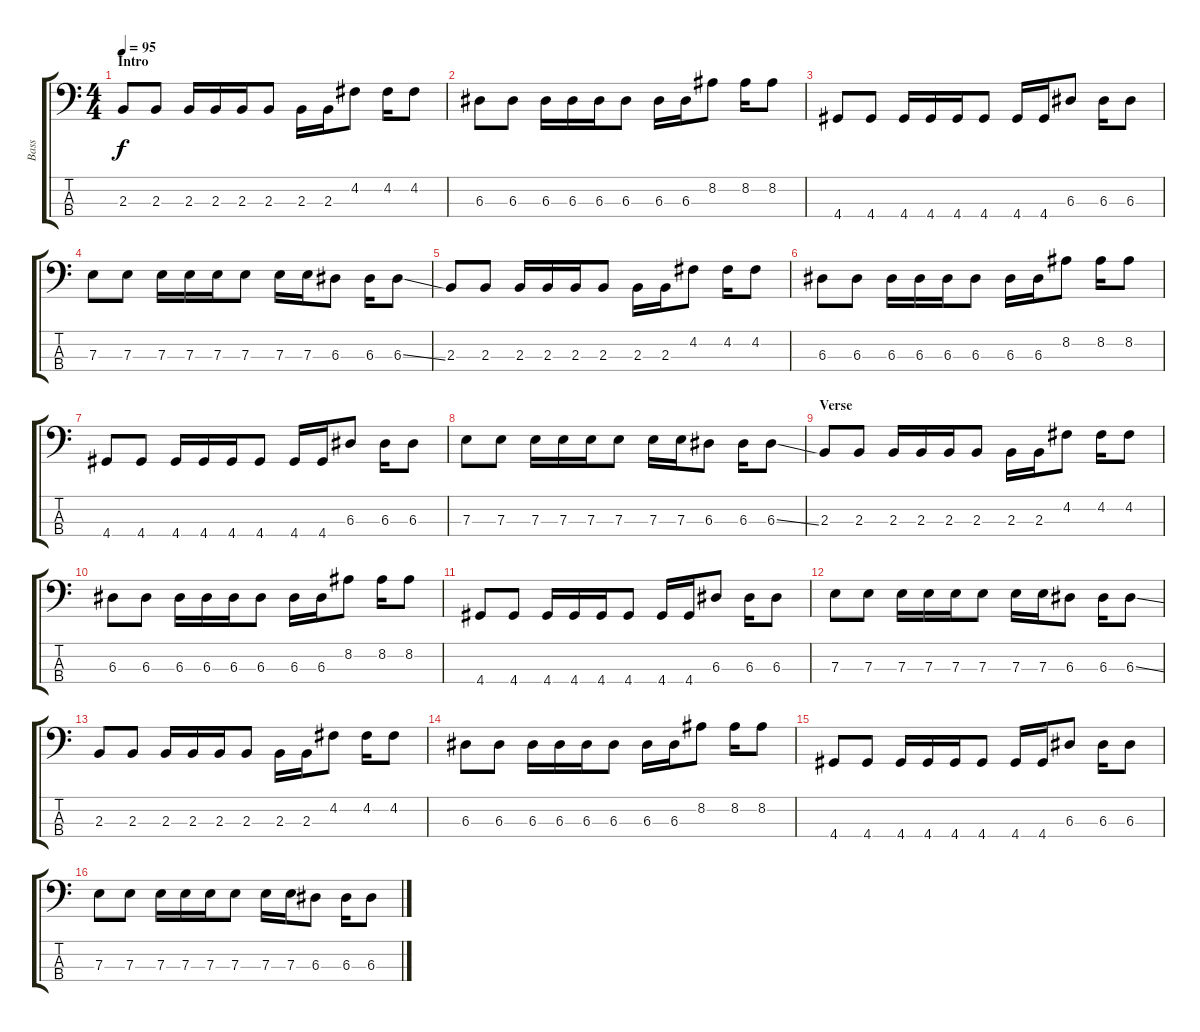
\track ("Bass" "Bass") {instrument electricbasspick}
\staff {score tabs}
\tuning (G2 D2 A1 E1) {hide}
\ts (4 4)
\section ("" "Intro")
\tempo 95
\clef f4
\ks c
2.3.8{dy f instrument electricbasspick} 2.3.8 2.3.16 2.3.16 2.3.16 2.3.8 2.3.16 2.3.16 4.2.8 4.2.16 4.2.8 |
6.3.8 6.3.8 6.3.16 6.3.16 6.3.16 6.3.8 6.3.16 6.3.16 8.2.8 8.2.16 8.2.8 |
4.4.8 4.4.8 4.4.16 4.4.16 4.4.16 4.4.8 4.4.16 4.4.16 6.3.8 6.3.16 6.3.8 |
7.3.8 7.3.8 7.3.16 7.3.16 7.3.16 7.3.8 7.3.16 7.3.16 6.3.8 6.3.16 6.3{ss}.8 |
2.3.8 2.3.8 2.3.16 2.3.16 2.3.16 2.3.8 2.3.16 2.3.16 4.2.8 4.2.16 4.2.8 |
6.3.8 6.3.8 6.3.16 6.3.16 6.3.16 6.3.8 6.3.16 6.3.16 8.2.8 8.2.16 8.2.8 |
4.4.8 4.4.8 4.4.16 4.4.16 4.4.16 4.4.8 4.4.16 4.4.16 6.3.8 6.3.16 6.3.8 |
7.3.8 7.3.8 7.3.16 7.3.16 7.3.16 7.3.8 7.3.16 7.3.16 6.3.8 6.3.16 6.3{ss}.8 |
\section ("" "Verse")
2.3.8 2.3.8 2.3.16 2.3.16 2.3.16 2.3.8 2.3.16 2.3.16 4.2.8 4.2.16 4.2.8 |
6.3.8 6.3.8 6.3.16 6.3.16 6.3.16 6.3.8 6.3.16 6.3.16 8.2.8 8.2.16 8.2.8 |
4.4.8 4.4.8 4.4.16 4.4.16 4.4.16 4.4.8 4.4.16 4.4.16 6.3.8 6.3.16 6.3.8 |
7.3.8 7.3.8 7.3.16 7.3.16 7.3.16 7.3.8 7.3.16 7.3.16 6.3.8 6.3.16 6.3{ss}.8 |
2.3.8 2.3.8 2.3.16 2.3.16 2.3.16 2.3.8 2.3.16 2.3.16 4.2.8 4.2.16 4.2.8 |
6.3.8 6.3.8 6.3.16 6.3.16 6.3.16 6.3.8 6.3.16 6.3.16 8.2.8 8.2.16 8.2.8 |
4.4.8 4.4.8 4.4.16 4.4.16 4.4.16 4.4.8 4.4.16 4.4.16 6.3.8 6.3.16 6.3.8 |
7.3.8 7.3.8 7.3.16 7.3.16 7.3.16 7.3.8 7.3.16 7.3.16 6.3.8 6.3.16 6.3{ss}.8
